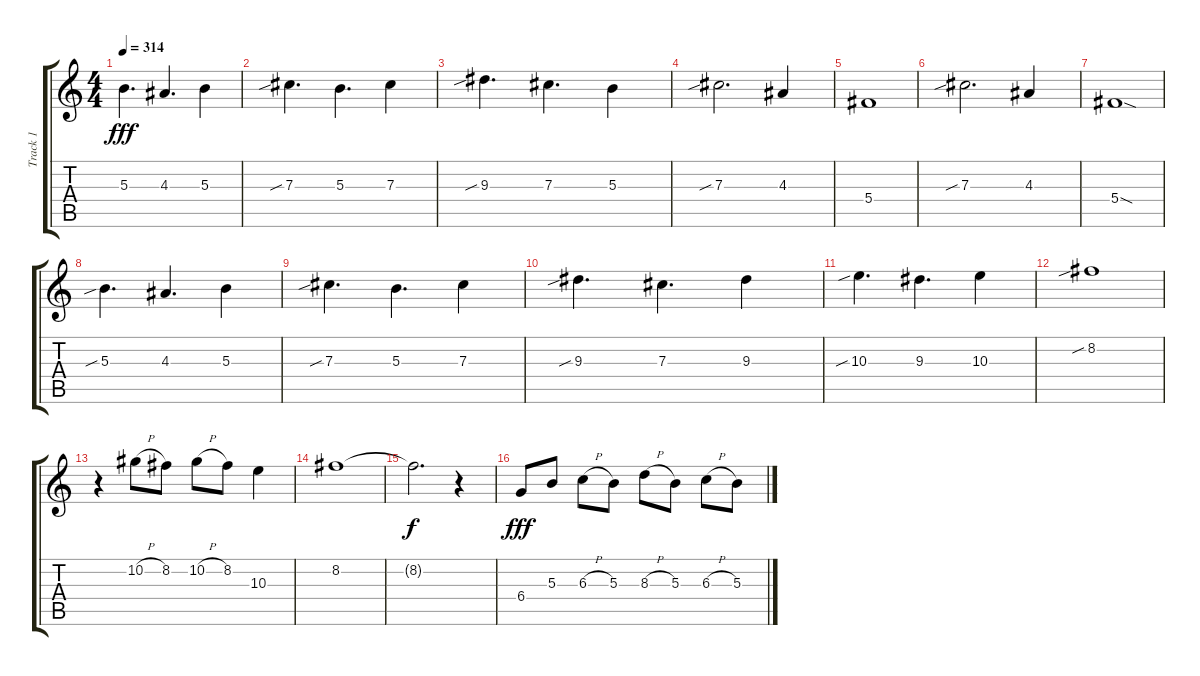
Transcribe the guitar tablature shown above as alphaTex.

\track ("Track 1" "Track 1") {instrument electricguitarclean}
\staff {score tabs}
\tuning (Eb4 Bb3 Gb3 Db3 Ab2 Eb2) {hide}
\ts (4 4)
\tempo 314
\clef g2
\ks c
5.3.4{d dy fff} 4.3.4{d} 5.3.4 |
7.3{sib}.4{d} 5.3.4{d} 7.3.4 |
9.3{sib}.4{d} 7.3.4{d} 5.3.4 |
7.3{sib}.2{d} 4.3.4 |
5.4.1 |
7.3{sib}.2{d} 4.3.4 |
5.4{sod}.1 |
5.3{sib}.4{d} 4.3.4{d} 5.3.4 |
7.3{sib}.4{d} 5.3.4{d} 7.3.4 |
9.3{sib}.4{d} 7.3.4{d} 9.3.4 |
10.3{sib}.4{d} 9.3.4{d} 10.3.4 |
8.2{sib}.1 |
r.4 10.2{h}.8 8.2.8 10.2{h}.8 8.2.8 10.3.4 |
8.2.1 |
8.2{t}.2{d dy f} r.4 |
6.4.8{dy fff} 5.3.8 6.3{h}.8 5.3.8 8.3{h}.8 5.3.8 6.3{h}.8 5.3.8
